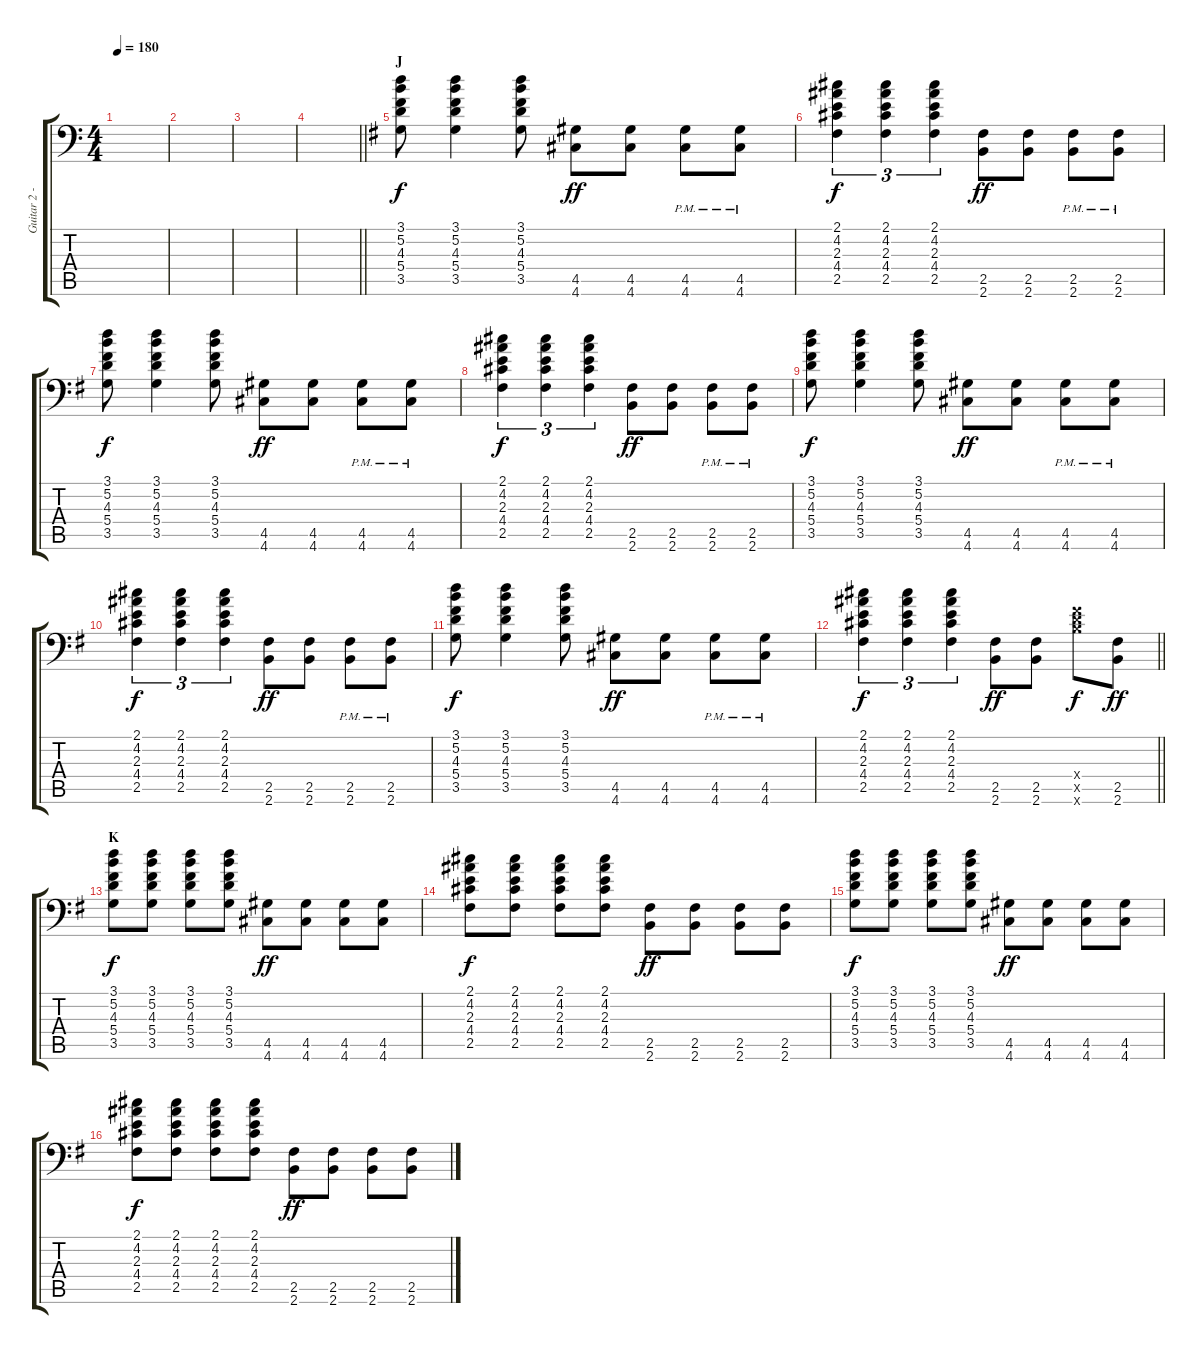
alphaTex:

\track ("Guitar 2 - Aoi" "Guitar 2 -") {instrument distortionguitar}
\staff {score tabs}
\tuning (B3 Gb3 D3 A2 E2 A1) {hide}
\ts (4 4)
\tempo 180
\clef f4
\ks c
|
|
|
\barLineRight lightlight
|
\section ("" "J")
\ks g
(3.1 5.2 4.3 5.4 3.5).8{dy f} (3.1 5.2 4.3 5.4 3.5).4 (3.1 5.2 4.3 5.4 3.5).8 (4.5 4.6).8{dy ff} (4.5 4.6).8 (4.5{pm} 4.6{pm}).8 (4.5{pm} 4.6{pm}).8 |
(2.1 4.2 2.3 4.4 2.5).4{tu (3 2) dy f} (2.1 4.2 2.3 4.4 2.5).4{tu (3 2)} (2.1 4.2 2.3 4.4 2.5).4{tu (3 2)} (2.5 2.6).8{dy ff} (2.5 2.6).8 (2.5{pm} 2.6{pm}).8 (2.5{pm} 2.6{pm}).8 |
(3.1 5.2 4.3 5.4 3.5).8{dy f} (3.1 5.2 4.3 5.4 3.5).4 (3.1 5.2 4.3 5.4 3.5).8 (4.5 4.6).8{dy ff} (4.5 4.6).8 (4.5{pm} 4.6{pm}).8 (4.5{pm} 4.6{pm}).8 |
(2.1 4.2 2.3 4.4 2.5).4{tu (3 2) dy f} (2.1 4.2 2.3 4.4 2.5).4{tu (3 2)} (2.1 4.2 2.3 4.4 2.5).4{tu (3 2)} (2.5 2.6).8{dy ff} (2.5 2.6).8 (2.5{pm} 2.6{pm}).8 (2.5{pm} 2.6{pm}).8 |
(3.1 5.2 4.3 5.4 3.5).8{dy f} (3.1 5.2 4.3 5.4 3.5).4 (3.1 5.2 4.3 5.4 3.5).8 (4.5 4.6).8{dy ff} (4.5 4.6).8 (4.5{pm} 4.6{pm}).8 (4.5{pm} 4.6{pm}).8 |
(2.1 4.2 2.3 4.4 2.5).4{tu (3 2) dy f} (2.1 4.2 2.3 4.4 2.5).4{tu (3 2)} (2.1 4.2 2.3 4.4 2.5).4{tu (3 2)} (2.5 2.6).8{dy ff} (2.5 2.6).8 (2.5{pm} 2.6{pm}).8 (2.5{pm} 2.6{pm}).8 |
(3.1 5.2 4.3 5.4 3.5).8{dy f} (3.1 5.2 4.3 5.4 3.5).4 (3.1 5.2 4.3 5.4 3.5).8 (4.5 4.6).8{dy ff} (4.5 4.6).8 (4.5{pm} 4.6{pm}).8 (4.5{pm} 4.6{pm}).8 |
\barLineRight lightlight
(2.1 4.2 2.3 4.4 2.5).4{tu (3 2) dy f} (2.1 4.2 2.3 4.4 2.5).4{tu (3 2)} (2.1 4.2 2.3 4.4 2.5).4{tu (3 2)} (2.5 2.6).8{dy ff} (2.5 2.6).8 (9.4{x} 10.5{x} 14.6{x}).8{dy f} (2.5 2.6).8{dy ff} |
\section ("" "K")
(3.1 5.2 4.3 5.4 3.5).8{dy f} (3.1 5.2 4.3 5.4 3.5).8 (3.1 5.2 4.3 5.4 3.5).8 (3.1 5.2 4.3 5.4 3.5).8 (4.5 4.6).8{dy ff} (4.5 4.6).8 (4.5 4.6).8 (4.5 4.6).8 |
(2.1 4.2 2.3 4.4 2.5).8{dy f} (2.1 4.2 2.3 4.4 2.5).8 (2.1 4.2 2.3 4.4 2.5).8 (2.1 4.2 2.3 4.4 2.5).8 (2.5 2.6).8{dy ff} (2.5 2.6).8 (2.5 2.6).8 (2.5 2.6).8 |
(3.1 5.2 4.3 5.4 3.5).8{dy f} (3.1 5.2 4.3 5.4 3.5).8 (3.1 5.2 4.3 5.4 3.5).8 (3.1 5.2 4.3 5.4 3.5).8 (4.5 4.6).8{dy ff} (4.5 4.6).8 (4.5 4.6).8 (4.5 4.6).8 |
(2.1 4.2 2.3 4.4 2.5).8{dy f} (2.1 4.2 2.3 4.4 2.5).8 (2.1 4.2 2.3 4.4 2.5).8 (2.1 4.2 2.3 4.4 2.5).8 (2.5 2.6).8{dy ff} (2.5 2.6).8 (2.5 2.6).8 (2.5 2.6).8
